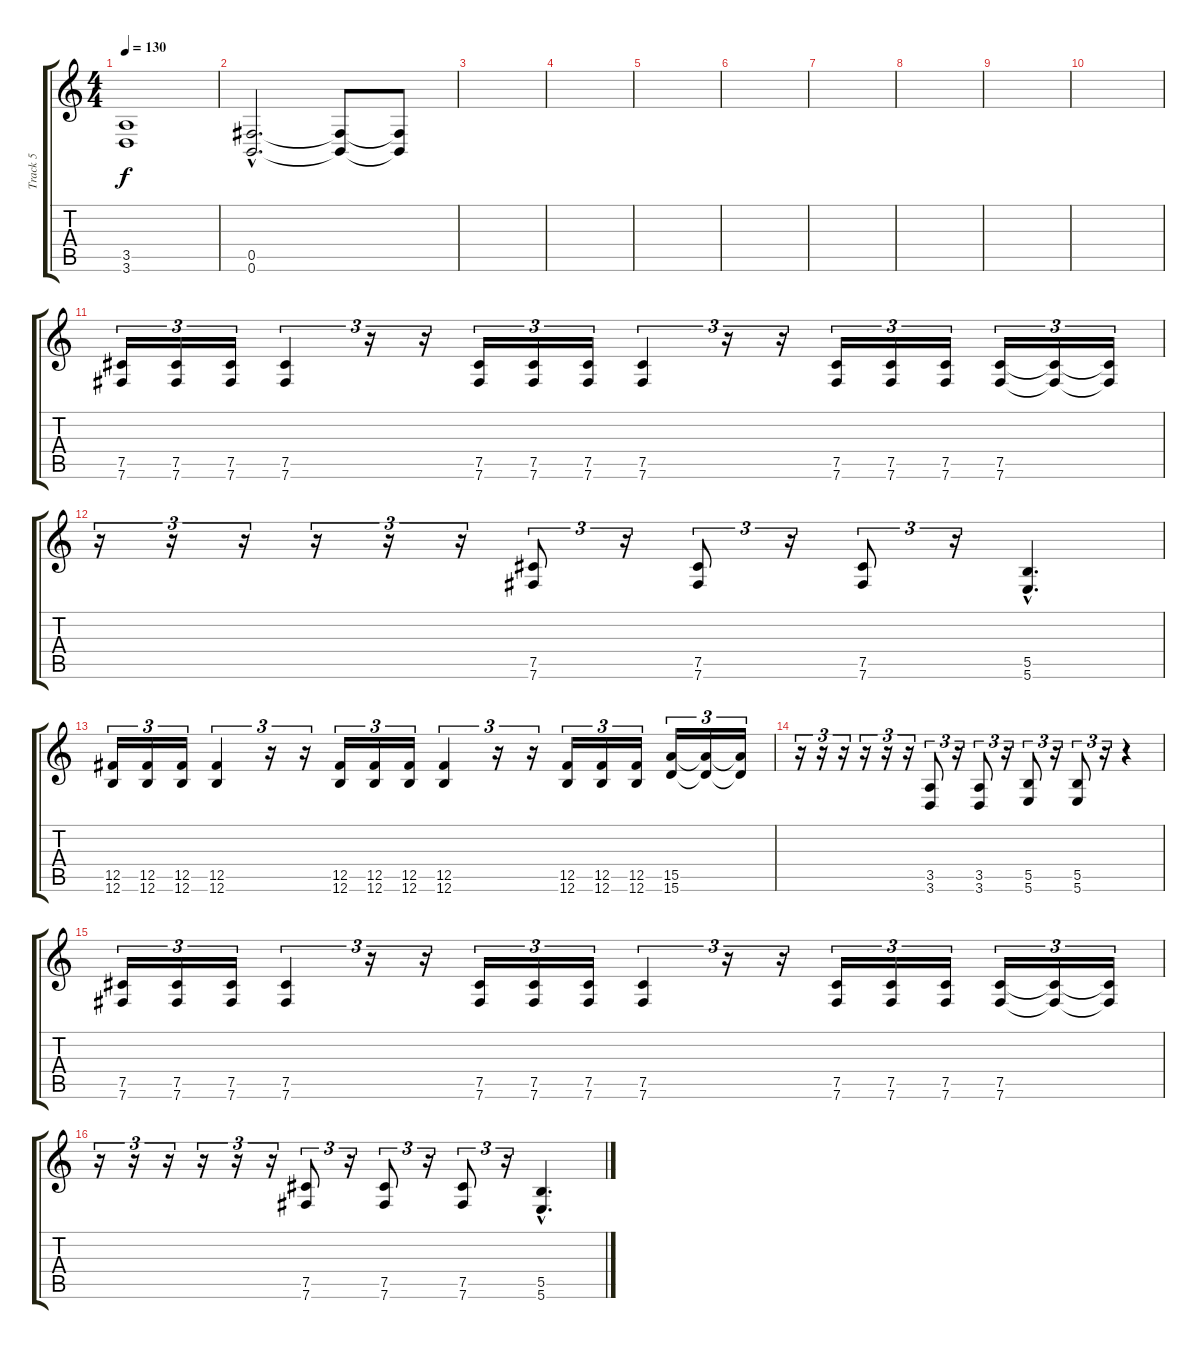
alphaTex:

\track ("Track 5" "Track 5") {instrument distortionguitar}
\staff {score tabs}
\tuning (Db4 Ab3 E3 B2 Gb2 B1) {hide}
\ts (4 4)
\tempo 130
\clef g2
\ks c
(3.5 3.6).1{dy f} |
(0.5{hac} 0.6{hac}).2{d} (0.5{t} 0.6{t}).8 (0.5{t} 0.6{t}).8 |
|
|
|
|
|
|
|
|
(7.5 7.6).16{tu (3 2)} (7.5 7.6).16{tu (3 2)} (7.5 7.6).16{tu (3 2)} (7.5 7.6).4{tu (3 2)} r.16{tu (3 2)} r.16{tu (3 2)} (7.5 7.6).16{tu (3 2)} (7.5 7.6).16{tu (3 2)} (7.5 7.6).16{tu (3 2)} (7.5 7.6).4{tu (3 2)} r.16{tu (3 2)} r.16{tu (3 2)} (7.5 7.6).16{tu (3 2)} (7.5 7.6).16{tu (3 2)} (7.5 7.6).16{tu (3 2)} (7.5 7.6).16{tu (3 2)} (7.5{t} 7.6{t}).16{tu (3 2)} (7.5{t} 7.6{t}).16{tu (3 2)} |
r.16{tu (3 2)} r.16{tu (3 2)} r.16{tu (3 2)} r.16{tu (3 2)} r.16{tu (3 2)} r.16{tu (3 2)} (7.5 7.6).8{tu (3 2)} r.16{tu (3 2)} (7.5 7.6).8{tu (3 2)} r.16{tu (3 2)} (7.5 7.6).8{tu (3 2)} r.16{tu (3 2)} (5.5{hac} 5.6{hac}).4{d} |
(12.5 12.6).16{tu (3 2)} (12.5 12.6).16{tu (3 2)} (12.5 12.6).16{tu (3 2)} (12.5 12.6).4{tu (3 2)} r.16{tu (3 2)} r.16{tu (3 2)} (12.5 12.6).16{tu (3 2)} (12.5 12.6).16{tu (3 2)} (12.5 12.6).16{tu (3 2)} (12.5 12.6).4{tu (3 2)} r.16{tu (3 2)} r.16{tu (3 2)} (12.5 12.6).16{tu (3 2)} (12.5 12.6).16{tu (3 2)} (12.5 12.6).16{tu (3 2)} (15.5 15.6).16{tu (3 2)} (15.5{t} 15.6{t}).16{tu (3 2)} (15.5{t} 15.6{t}).16{tu (3 2)} |
r.16{tu (3 2)} r.16{tu (3 2)} r.16{tu (3 2)} r.16{tu (3 2)} r.16{tu (3 2)} r.16{tu (3 2)} (3.5 3.6).8{tu (3 2)} r.16{tu (3 2)} (3.5 3.6).8{tu (3 2)} r.16{tu (3 2)} (5.5 5.6).8{tu (3 2)} r.16{tu (3 2)} (5.5 5.6).8{tu (3 2)} r.16{tu (3 2)} r.4 |
(7.5 7.6).16{tu (3 2)} (7.5 7.6).16{tu (3 2)} (7.5 7.6).16{tu (3 2)} (7.5 7.6).4{tu (3 2)} r.16{tu (3 2)} r.16{tu (3 2)} (7.5 7.6).16{tu (3 2)} (7.5 7.6).16{tu (3 2)} (7.5 7.6).16{tu (3 2)} (7.5 7.6).4{tu (3 2)} r.16{tu (3 2)} r.16{tu (3 2)} (7.5 7.6).16{tu (3 2)} (7.5 7.6).16{tu (3 2)} (7.5 7.6).16{tu (3 2)} (7.5 7.6).16{tu (3 2)} (7.5{t} 7.6{t}).16{tu (3 2)} (7.5{t} 7.6{t}).16{tu (3 2)} |
r.16{tu (3 2)} r.16{tu (3 2)} r.16{tu (3 2)} r.16{tu (3 2)} r.16{tu (3 2)} r.16{tu (3 2)} (7.5 7.6).8{tu (3 2)} r.16{tu (3 2)} (7.5 7.6).8{tu (3 2)} r.16{tu (3 2)} (7.5 7.6).8{tu (3 2)} r.16{tu (3 2)} (5.5{hac} 5.6{hac}).4{d}
